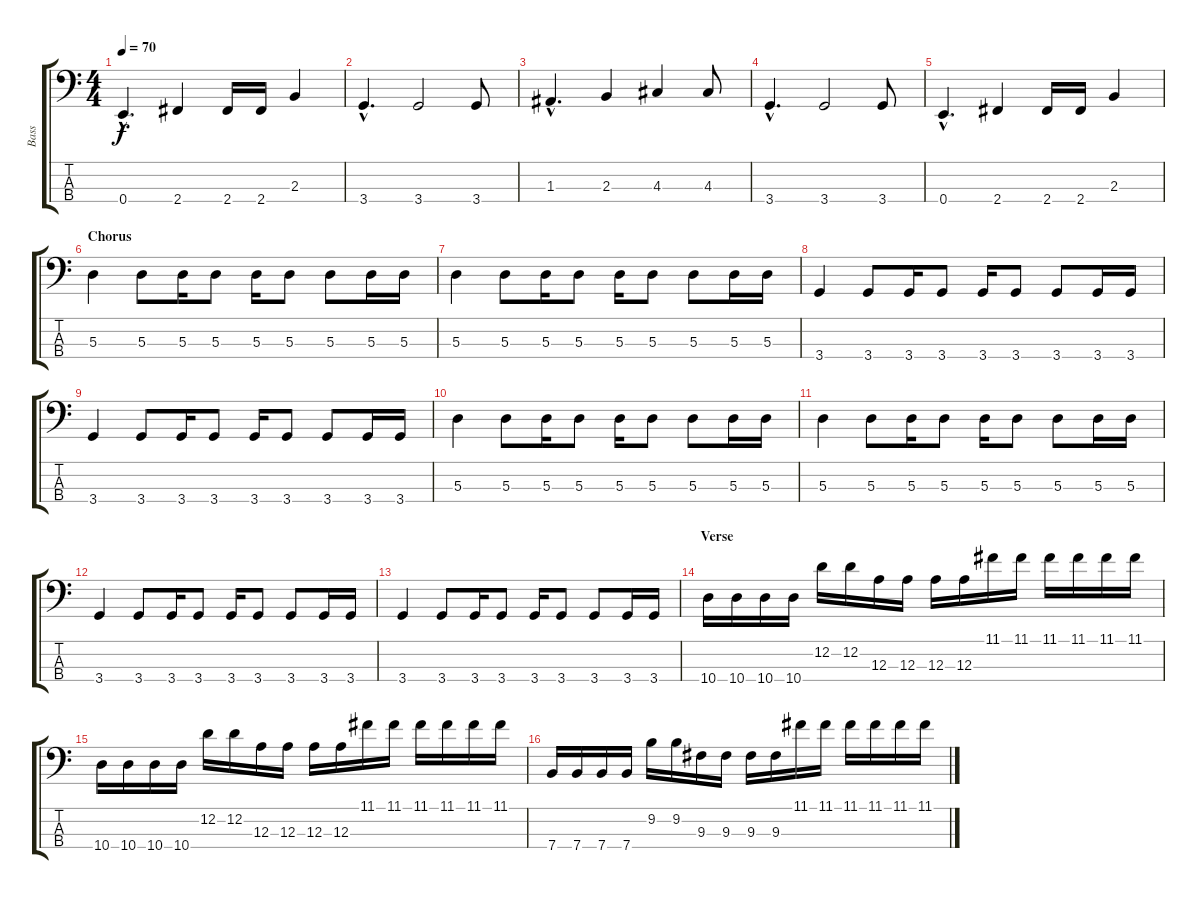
\track ("Bass" "Bass") {instrument electricbassfinger}
\staff {score tabs}
\tuning (G2 D2 A1 E1) {hide}
\ts (4 4)
\tempo 70
\clef f4
\ks c
0.4{hac}.4{d dy f} 2.4.4 2.4.16 2.4.16 2.3.4 |
3.4{hac}.4{d} 3.4.2 3.4.8 |
1.3{hac}.4{d} 2.3.4 4.3.4 4.3.8 |
3.4{hac}.4{d} 3.4.2 3.4.8 |
0.4{hac}.4{d} 2.4.4 2.4.16 2.4.16 2.3.4 |
\section ("" "Chorus")
5.3.4 5.3.8 5.3.16 5.3.8 5.3.16 5.3.8 5.3.8 5.3.16 5.3.16 |
5.3.4 5.3.8 5.3.16 5.3.8 5.3.16 5.3.8 5.3.8 5.3.16 5.3.16 |
3.4.4 3.4.8 3.4.16 3.4.8 3.4.16 3.4.8 3.4.8 3.4.16 3.4.16 |
3.4.4 3.4.8 3.4.16 3.4.8 3.4.16 3.4.8 3.4.8 3.4.16 3.4.16 |
5.3.4 5.3.8 5.3.16 5.3.8 5.3.16 5.3.8 5.3.8 5.3.16 5.3.16 |
5.3.4 5.3.8 5.3.16 5.3.8 5.3.16 5.3.8 5.3.8 5.3.16 5.3.16 |
3.4.4 3.4.8 3.4.16 3.4.8 3.4.16 3.4.8 3.4.8 3.4.16 3.4.16 |
3.4.4 3.4.8 3.4.16 3.4.8 3.4.16 3.4.8 3.4.8 3.4.16 3.4.16 |
\section ("" "Verse")
10.4.16 10.4.16 10.4.16 10.4.16 12.2.16 12.2.16 12.3.16 12.3.16 12.3.16 12.3.16 11.1.16 11.1.16 11.1.16 11.1.16 11.1.16 11.1.16 |
10.4.16 10.4.16 10.4.16 10.4.16 12.2.16 12.2.16 12.3.16 12.3.16 12.3.16 12.3.16 11.1.16 11.1.16 11.1.16 11.1.16 11.1.16 11.1.16 |
7.4.16 7.4.16 7.4.16 7.4.16 9.2.16 9.2.16 9.3.16 9.3.16 9.3.16 9.3.16 11.1.16 11.1.16 11.1.16 11.1.16 11.1.16 11.1.16
